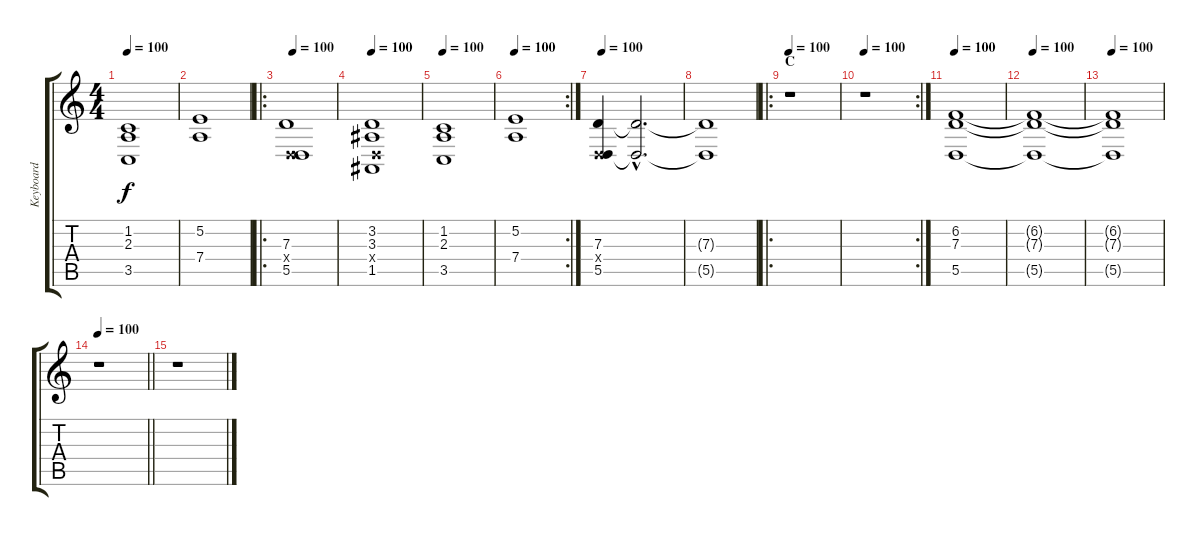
\track ("Keyboard" "Keyboard") {instrument synthstrings1}
\staff {score tabs}
\tuning (E4 B3 G3 D3 A2 E2) {hide}
\ts (4 4)
\tempo 100
\clef g2
\ks c
(1.2 2.3 3.5).1{dy f} |
(5.2 7.4).1 |
\ro
\tempo 100
(7.3 0.4{x} 5.5).1 |
\tempo 100
(3.2 3.3 0.4{x} 1.5).1 |
\tempo 100
(1.2 2.3 3.5).1 |
\rc 2
\tempo 100
(5.2 7.4).1 |
\tempo 100
(7.3 0.4{x} 5.5).4 (7.3{hac t} 5.5{hac t}).2{d} |
(7.3{t} 5.5{t}).1 |
\ro
\section ("" "C")
\tempo 100
r.1 |
\rc 2
\tempo 100
r.1 |
\tempo 100
(6.2 7.3 5.5).1 |
\tempo 100
(6.2{t} 7.3{t} 5.5{t}).1 |
\tempo 100
(6.2{t} 7.3{t} 5.5{t}).1 |
\tempo 100
\barLineRight lightlight
r.1 |
r.1
